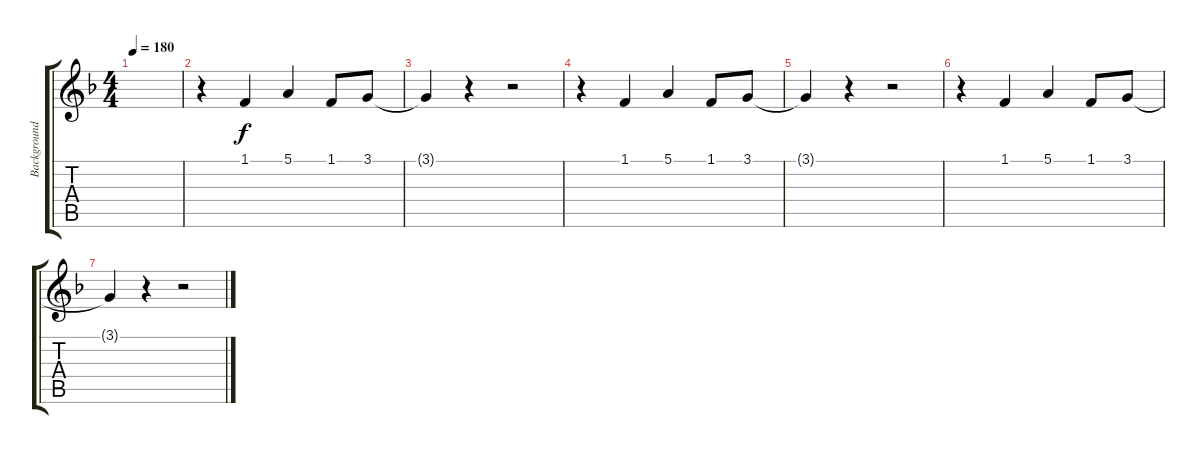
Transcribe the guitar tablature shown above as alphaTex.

\track ("Background Vocals" "Background") {instrument oboe}
\staff {score tabs}
\tuning (E4 B3 G3 D3 A2 E2) {hide}
\ts (4 4)
\tempo 180
\clef g2
\ks f
|
r.4 1.1.4{dy f} 5.1.4 1.1.8 3.1.8 |
3.1{t}.4 r.4 r.2 |
r.4 1.1.4 5.1.4 1.1.8 3.1.8 |
3.1{t}.4 r.4 r.2 |
r.4 1.1.4 5.1.4 1.1.8 3.1.8 |
3.1{t}.4 r.4 r.2
